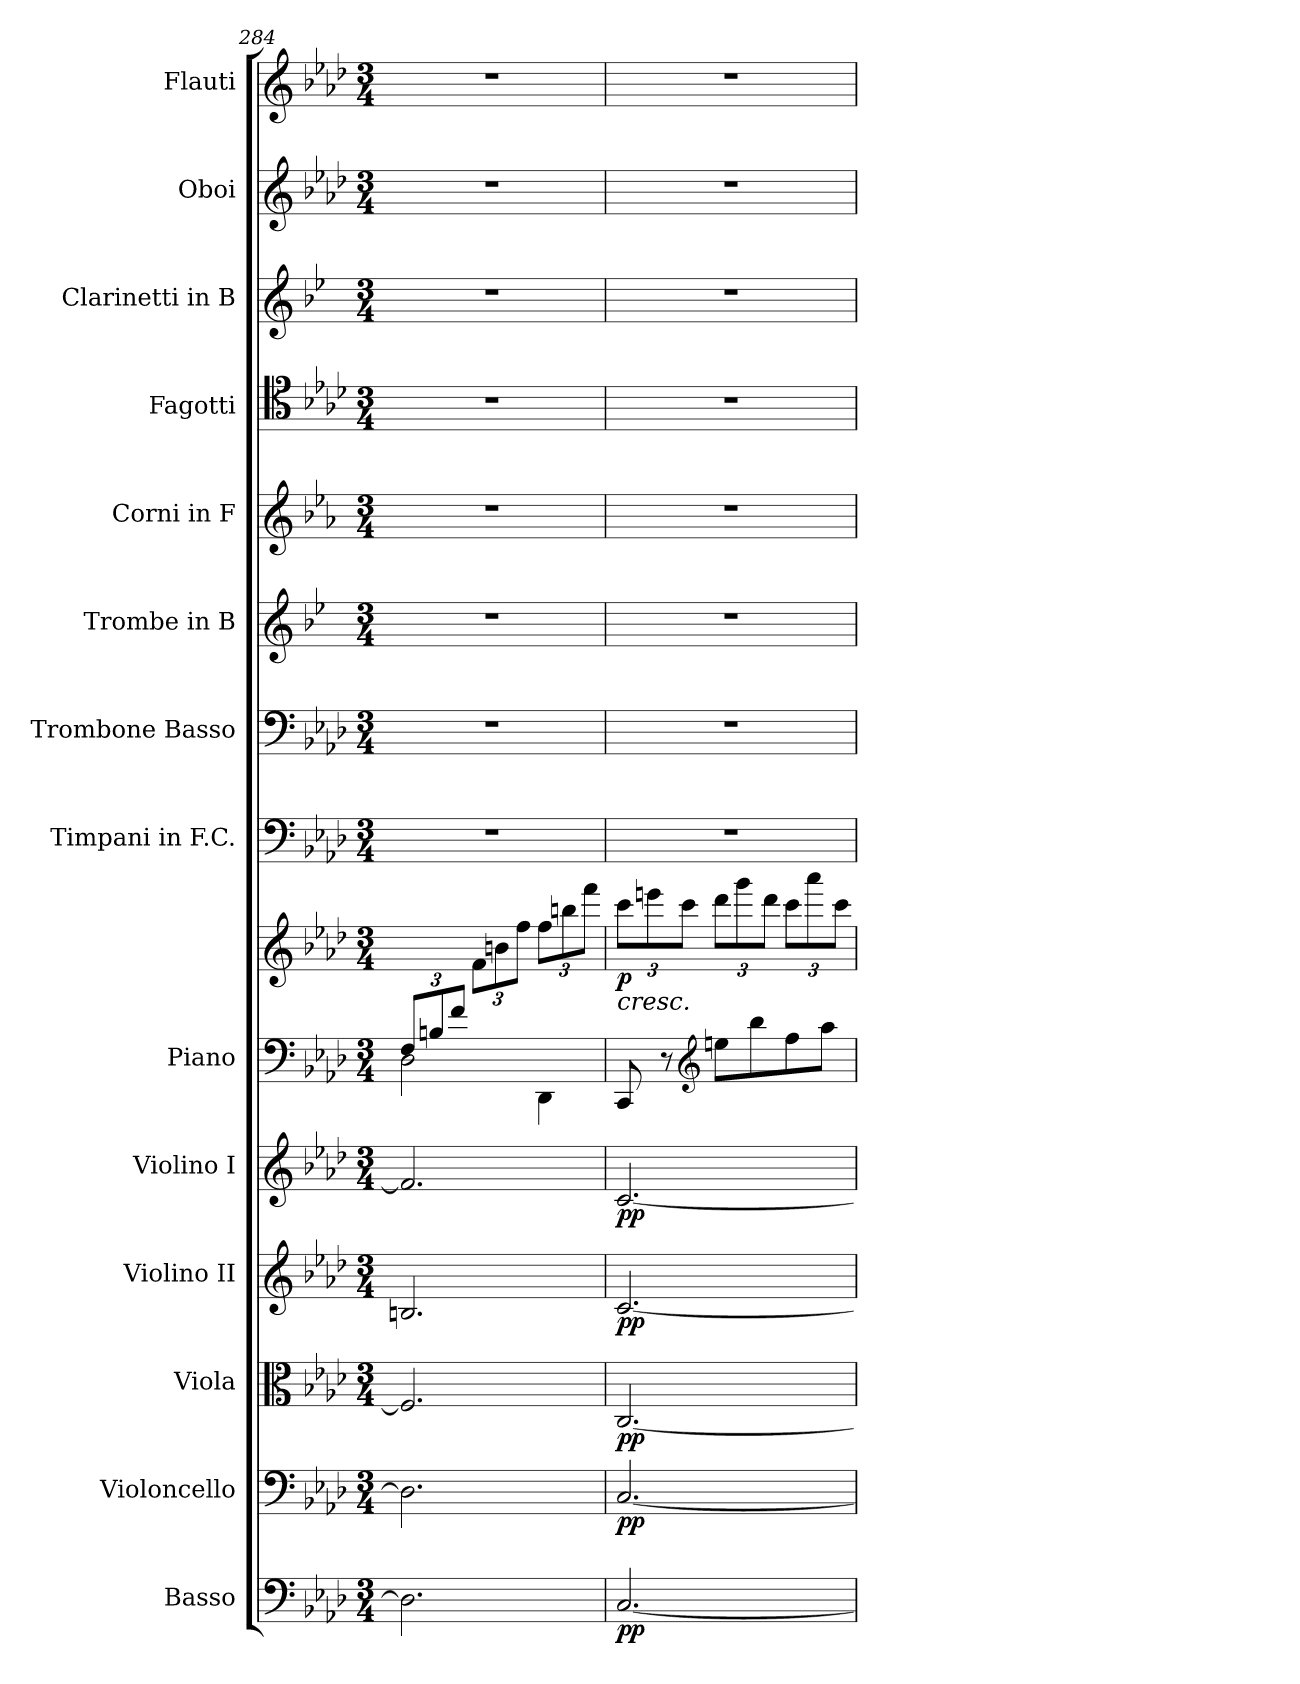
**kern	**dynam	**kern	**dynam	**kern	**dynam	**kern	**dynam	**kern	**dynam	**kern	**kern	**dynam	**kern	**kern	**kern	**kern	**kern	**kern	**kern	**kern
*part14	*part14	*part13	*part13	*part12	*part12	*part11	*part11	*part10	*part10	*part9	*part9	*part9	*part8	*part7	*part6	*part5	*part4	*part3	*part2	*part1
*staff15	*staff15	*staff14	*staff14	*staff13	*staff13	*staff12	*staff12	*staff11	*staff11	*staff10	*staff9	*staff9/10	*staff8	*staff7	*staff6	*staff5	*staff4	*staff3	*staff2	*staff1
*I"Basso	*	*I"Violoncello	*	*I"Viola	*	*I"Violino II	*	*I"Violino I	*	*I"Piano	*	*	*I"Timpani in F.C.	*I"Trombone Basso	*I"Trombe in B	*I"Corni in F	*I"Fagotti	*I"Clarinetti in B	*I"Oboi	*I"Flauti
*	*	*	*	*	*	*	*	*	*	*I'Pno.	*	*	*I'Timp.	*	*	*	*	*	*I'Ob.	*I'Fl.
*clefF4	*	*clefF4	*	*clefC3	*	*clefG2	*	*clefG2	*	*clefF4	*clefG2	*	*clefF4	*clefF4	*clefG2	*clefG2	*clefC4	*clefG2	*clefG2	*clefG2
*ITrd7c12	*	*	*	*	*	*	*	*	*	*	*	*	*	*	*ITrd1c2	*ITrd4c7	*	*ITrd1c2	*	*
*k[b-e-a-d-]	*	*k[b-e-a-d-]	*	*k[b-e-a-d-]	*	*k[b-e-a-d-]	*	*k[b-e-a-d-]	*	*k[b-e-a-d-]	*k[b-e-a-d-]	*	*k[b-e-a-d-]	*k[b-e-a-d-]	*k[b-e-a-d-]	*k[b-e-a-d-]	*k[b-e-a-d-]	*k[b-e-a-d-]	*k[b-e-a-d-]	*k[b-e-a-d-]
*M3/4	*	*M3/4	*	*M3/4	*	*M3/4	*	*M3/4	*	*M3/4	*M3/4	*	*M3/4	*M3/4	*M3/4	*M3/4	*M3/4	*M3/4	*M3/4	*M3/4
*	*	*	*	*	*	*	*	*	*	*Xbrackettup	*	*	*	*	*	*	*	*	*	*
=284	=284	=284	=284	=284	=284	=284	=284	=284	=284	=284	=284	=284	=284	=284	=284	=284	=284	=284	=284	=284
*	*	*	*	*	*	*	*	*	*	*^	*	*	*	*	*	*	*	*	*	*
2.DD-\]	.	2.D-\]	.	2.F/]	.	2.Bn/	.	2.f/]	.	12F/L	2D-\	4ryy	.	2.r	2.r	2.r	2.r	2.r	2.r	2.r	2.r
.	.	.	.	.	.	.	.	.	.	12Bn/	.	.	.	.	.	.	.	.	.	.	.
.	.	.	.	.	.	.	.	.	.	12f/J	.	.	.	.	.	.	.	.	.	.	.
*	*	*	*	*	*	*	*	*	*	*	*	*Xbrackettup	*	*	*	*	*	*	*	*	*
.	.	.	.	.	.	.	.	.	.	2ryy	.	12f\L	.	.	.	.	.	.	.	.	.
.	.	.	.	.	.	.	.	.	.	.	.	12bn\	.	.	.	.	.	.	.	.	.
.	.	.	.	.	.	.	.	.	.	.	.	12ff\J	.	.	.	.	.	.	.	.	.
.	.	.	.	.	.	.	.	.	.	.	4DD-\	12ff\L	.	.	.	.	.	.	.	.	.
.	.	.	.	.	.	.	.	.	.	.	.	12bbn\	.	.	.	.	.	.	.	.	.
.	.	.	.	.	.	.	.	.	.	.	.	(12fff\J	.	.	.	.	.	.	.	.	.
*	*	*	*	*	*	*	*	*	*	*v	*v	*	*	*	*	*	*	*	*	*	*
!!LO:LB:g=z
=285	=285	=285	=285	=285	=285	=285	=285	=285	=285	=285	=285	=285	=285	=285	=285	=285	=285	=285	=285	=285
!	!	!	!	!	!	!	!	!	!	!	!LO:TX:b:i:t=cresc.	!	!	!	!	!	!	!	!	!
!	!LO:DY:b	!	!LO:DY:b	!	!LO:DY:b	!	!LO:DY:b	!	!LO:DY:b	!	!	!LO:DY:b	!	!	!	!	!	!	!	!
[2.CC/	pp	[2.C/	pp	[2.C/	pp	[2.c/	pp	[2.c/	pp	8CC/	12ccc\L	p	2.r	2.r	2.r	2.r	2.r	2.r	2.r	2.r
.	.	.	.	.	.	.	.	.	.	.	12eeen\	.	.	.	.	.	.	.	.	.
.	.	.	.	.	.	.	.	.	.	8r	.	.	.	.	.	.	.	.	.	.
.	.	.	.	.	.	.	.	.	.	.	12ccc\J	.	.	.	.	.	.	.	.	.
*	*	*	*	*	*	*	*	*	*	*clefG2	*	*	*	*	*	*	*	*	*	*
.	.	.	.	.	.	.	.	.	.	8een\L	12ddd-\L	.	.	.	.	.	.	.	.	.
.	.	.	.	.	.	.	.	.	.	.	12ggg\	.	.	.	.	.	.	.	.	.
.	.	.	.	.	.	.	.	.	.	8bb-\	.	.	.	.	.	.	.	.	.	.
.	.	.	.	.	.	.	.	.	.	.	12ddd-\J	.	.	.	.	.	.	.	.	.
.	.	.	.	.	.	.	.	.	.	8ff\	12ccc\L	.	.	.	.	.	.	.	.	.
.	.	.	.	.	.	.	.	.	.	.	12aaa-\	.	.	.	.	.	.	.	.	.
.	.	.	.	.	.	.	.	.	.	8aa-\J	.	.	.	.	.	.	.	.	.	.
.	.	.	.	.	.	.	.	.	.	.	12ccc\J	.	.	.	.	.	.	.	.	.
=	=	=	=	=	=	=	=	=	=	=	=	=	=	=	=	=	=	=	=	=
*-	*-	*-	*-	*-	*-	*-	*-	*-	*-	*-	*-	*-	*-	*-	*-	*-	*-	*-	*-	*-
